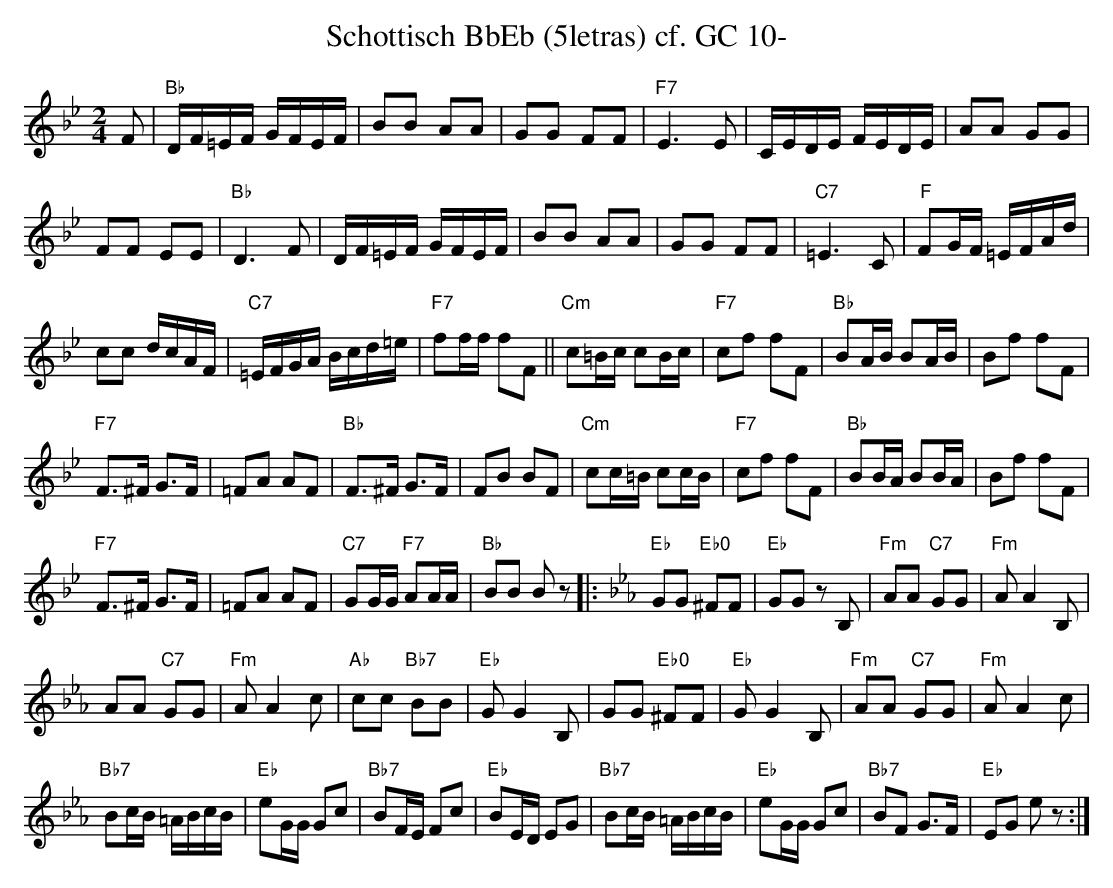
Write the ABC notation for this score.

X:1
T:Schottisch BbEb (5letras) cf. GC 10-
M:2/4
L:1/16
K:Bbmaj%%MIDI gchordon
F2 | "Bb"DF=EF GFEF | B2B2 A2A2 | G2G2 F2F2 | "F7"E6E2 | CEDE FEDE | A2A2 G2G2 |
F2F2 E2E2 | "Bb"D6F2 | DF=EF GFEF | B2B2 A2A2 | G2G2 F2F2 | "C7"=E6C2 | "F"F2GF =EFAd |
c2c2 dcAF | "C7"=EFGA Bcd=e | "F7"f2ff f2F2 || "Cm"c2=Bc c2Bc | "F7"c2f2 f2F2 | "Bb"B2AB B2AB | B2f2 f2F2 |
[L:1/8] "F7"F>^F G>F | =FA AF | "Bb"F>^F G>F | FB BF | "Cm"cc/2=B/2 cc/2B/2 | "F7"cf fF | "Bb"BB/2A/2 BB/2A/2 | Bf fF |
"F7"F>^F G>F | =FA AF | "C7"GG/2G/2 "F7"AA/2A/2 | "Bb"BB Bz |: [K:Ebmaj] "Eb"GG "Eb0"^FF | "Eb"GG zB, | "Fm"AA "C7"GG | "Fm"AA2B, |
AA "C7"GG | "Fm"AA2c | "Ab"cc "Bb7"BB | "Eb"GG2B, | GG "Eb0"^FF | "Eb"GG2B, | "Fm"AA "C7"GG | "Fm"AA2c |
"Bb7"Bc/2B/2 =A/2B/2c/2B/2 | "Eb"eG/2G/2 Gc | "Bb7"BF/2E/2 Fc | "Eb"BE/2D/2 EG | "Bb7"Bc/2B/2 =A/2B/2c/2B/2 | "Eb"eG/2G/2 Gc | "Bb7"BF G>F | "Eb"EG ez :|
